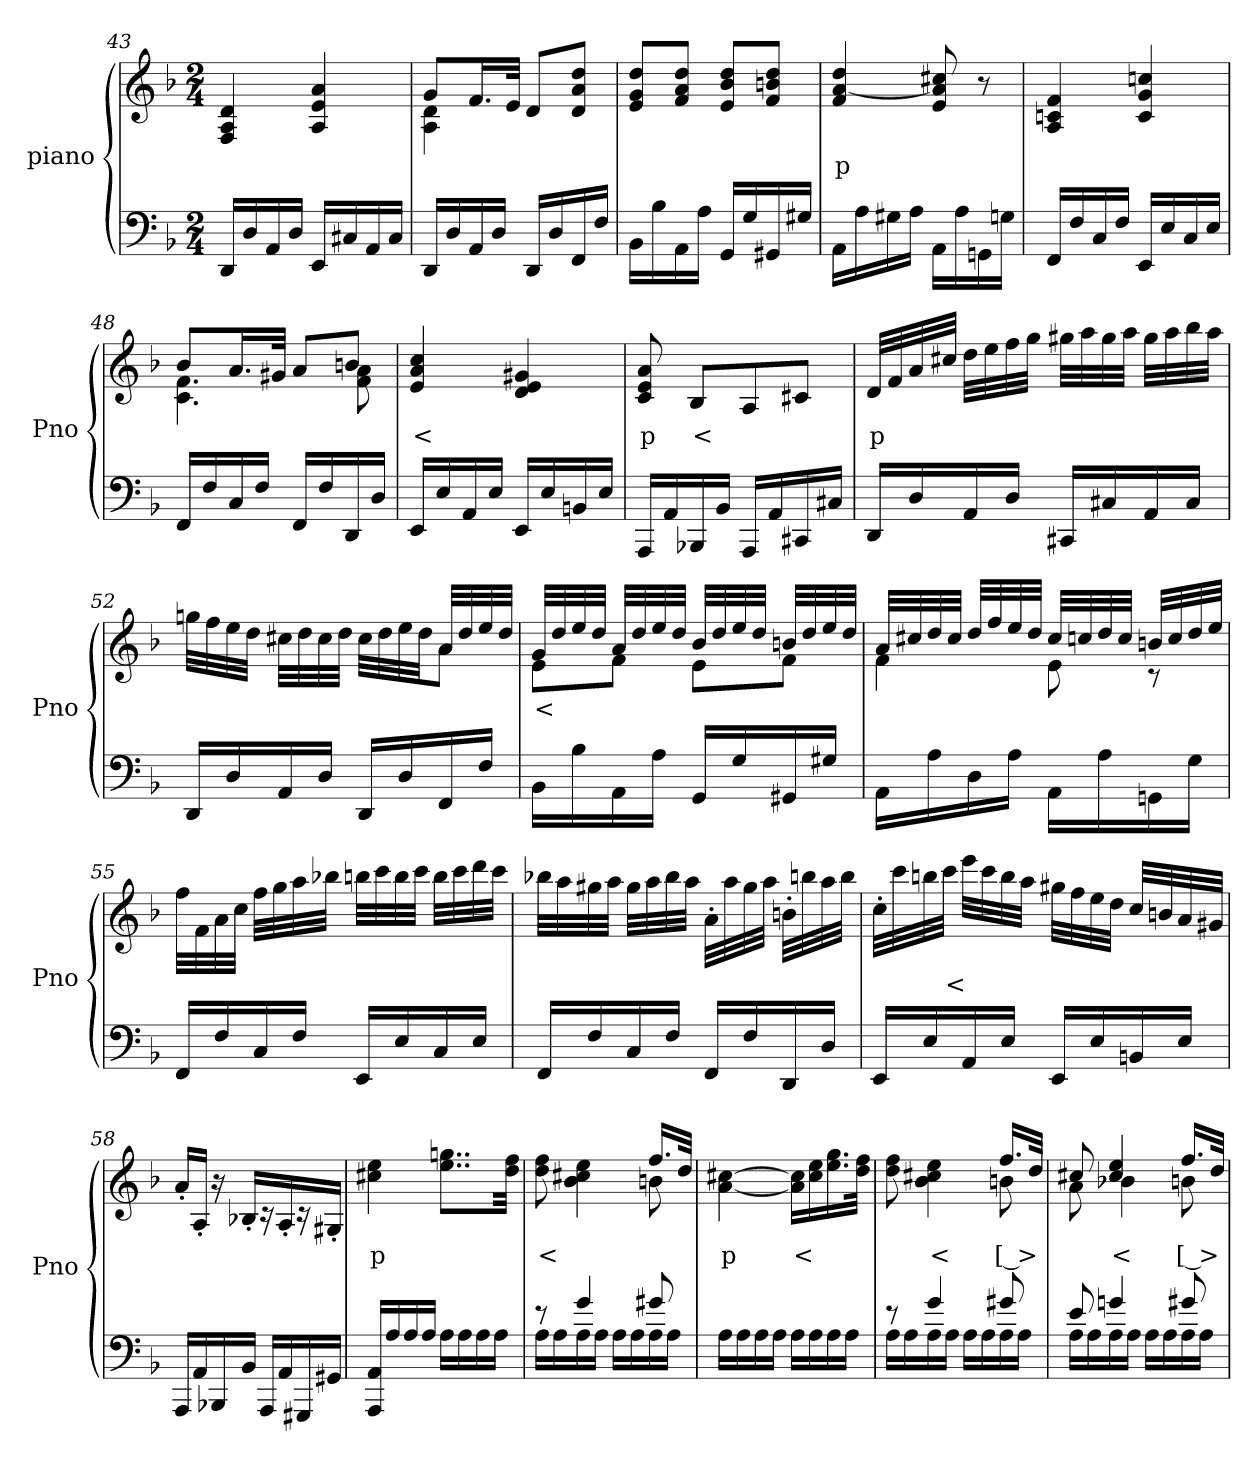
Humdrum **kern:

**kern	**kern	**text
*part2	*part1	*part1
*staff2	*staff1	*staff1
*I"piano	*I"piano	*
*I'Pno	*I'Pno	*
*clefF4	*clefG2	*
*k[b-]	*k[b-]	*
*d:	*d:	*
*M2/4	*M2/4	*
=43	=43	=43
16DD/LL	4F/ 4A/ 4d/	.
16D/	.	.
16AA/	.	.
16D/JJ	.	.
16EE/LL	4A/ 4e/ 4a/	.
16C#X/	.	.
16AA/	.	.
16C#/JJ	.	.
=44	=44	=44
*	*^	*
16DD/LL	8g/L	4A\ 4d\	.
16D/	.	.	.
16AA/	16.f/L	.	.
16D/JJ	.	.	.
.	32e/JJk	.	.
16DD/LL	8d/L	4ryy	.
16D/	.	.	.
16FF/	8d/ 8a/ 8dd/J	.	.
16F/JJ	.	.	.
*	*v	*v	*
=45	=45	=45
16BB-\LL	8e/ 8g/ 8dd/L	.
16B-\	.	.
16AA\	8f/ 8a/ 8dd/J	.
16A\JJ	.	.
16GG/LL	8e/ 8b-/ 8dd/L	.
16G/	.	.
16GG#X/	8f/ 8bn/ 8dd/J	.
16G#X/JJ	.	.
!!LO:PB:g=z
=46	=46	=46
!	!	!LO:LY:b
16AA\LL	4f/ [4a/ 4dd/	p
16A\	.	.
16G#X\	.	.
16A\JJ	.	.
16AA\LL	8e/ 8a/] 8cc#X/	.
16A\	.	.
16GGn\	8r	.
16Gn\JJ	.	.
=47	=47	=47
16FF/LL	4A/ 4cn/ 4f/	.
16F/	.	.
16C/	.	.
16F/JJ	.	.
16EE/LL	4c/ 4g/ 4ccn/	.
16E/	.	.
16C/	.	.
16E/JJ	.	.
=48	=48	=48
*	*^	*
16FF/LL	8b-/L	4.c\ 4.f\	.
16F/	.	.	.
16C/	16.a/L	.	.
16F/JJ	.	.	.
.	32g#X/JJk	.	.
16FF/LL	8a/L	.	.
16F/	.	.	.
16DD/	8bn/J	8f\ 8a\	.
16D/JJ	.	.	.
*	*v	*v	*
=49	=49	=49
!	!	!LO:LY:b
16EE/LL	4e/ 4a/ 4cc/	<
16E/	.	.
16AA/	.	.
16E/JJ	.	.
16EE/LL	4d/ 4e/ 4g#X/	.
16E/	.	.
16BBn/	.	.
16E/JJ	.	.
=50	=50	=50
!	!	!LO:LY:b
16AAA/LL	8c/ 8e/ 8a/	p
16AA/	.	.
!	!	!LO:LY:b
16BBB-X/	8B-/L	<
16BB-/JJ	.	.
16AAA/LL	8A/	.
16AA/	.	.
16CC#X/	8c#X/J	.
16C#X/JJ	.	.
!!LO:LB:g=z
=51	=51	=51
!	!	!LO:LY:b
16DD/LL	32d/LLL	p
.	32f/	.
16D/	32a/	.
.	32cc#X/JJJ	.
16AA/	32dd\LLL	.
.	32ee\	.
16D/JJ	32ff\	.
.	32gg\JJJ	.
16CC#X/LL	32gg#X\LLL	.
.	32aa\	.
16C#X/	32gg#\	.
.	32aa\JJJ	.
16AA/	32gg#\LLL	.
.	32aa\	.
16C#/JJ	32bb-\	.
.	32aa\JJJ	.
=52	=52	=52
*	*^	*
16DD/LL	4.ryy	32ggn\LLL	.
.	.	32ff\	.
16D/	.	32ee\	.
.	.	32dd\JJJ	.
16AA/	.	32cc#X\LLL	.
.	.	32dd\	.
16D/JJ	.	32cc#\	.
.	.	32dd\JJJ	.
16DD/LL	.	32cc#\LLL	.
.	.	32dd\	.
16D/	.	32ee\	.
.	.	32dd\JJ	.
16FF/	32a/LLL	8a\J	.
.	32dd/	.	.
16F/JJ	32ee/	.	.
.	32dd/JJJ	.	.
=53	=53	=53	=53
!	!	!	!LO:LY:b
16BB-\LL	32g/LLL	8e\L	<
.	32dd/	.	.
16B-\	32ee/	.	.
.	32dd/JJJ	.	.
16AA\	32a/LLL	8f\J	.
.	32dd/	.	.
16A\JJ	32ee/	.	.
.	32dd/JJJ	.	.
16GG/LL	32b-/LLL	8e\L	.
.	32dd/	.	.
16G/	32ee/	.	.
.	32dd/JJJ	.	.
16GG#X/	32bn/LLL	8f\J	.
.	32dd/	.	.
16G#X/JJ	32ee/	.	.
.	32dd/JJJ	.	.
!!LO:LB:g=z	!!
=54	=54	=54	=54
16AA\LL	32a/LLL	4f\	.
.	32cc#X/	.	.
16A\	32dd/	.	.
.	32cc#/JJJ	.	.
16D\	32dd/LLL	.	.
.	32ff/	.	.
16A\JJ	32ee/	.	.
.	32dd/JJJ	.	.
16AA\LL	32cc#/LLL	8e\	.
.	32ccn/	.	.
16A\	32dd/	.	.
.	32cc/JJJ	.	.
16GGn\	32bn/LLL	8r	.
.	32cc/	.	.
16G\JJ	32dd/	.	.
.	32ee/JJJ	.	.
*	*v	*v	*
=55	=55	=55
16FF/LL	32ff\LLL	.
.	32f\	.
16F/	32a\	.
.	32cc\JJJ	.
16C/	32ff\LLL	.
.	32gg\	.
16F/JJ	32aa\	.
.	32bb-X\JJJ	.
16EE/LL	32bbn\LLL	.
.	32ccc\	.
16E/	32bb\	.
.	32ccc\JJJ	.
16C/	32bb\LLL	.
.	32ccc\	.
16E/JJ	32ddd\	.
.	32ccc\JJJ	.
!!LO:LB:g=z
=56	=56	=56
16FF/LL	32bb-X\LLL	.
.	32aa\	.
16F/	32gg#X\	.
.	32aa\JJJ	.
16C/	32gg#\LLL	.
.	32aa\	.
16F/JJ	32bb-\	.
.	32aa\JJJ	.
16FF/LL	32a'\LLL	.
.	32aa\	.
16F/	32gg#\	.
.	32aa\JJJ	.
16DD/	32bn'\LLL	.
.	32bbn\	.
16D/JJ	32aa\	.
.	32bb\JJJ	.
=57	=57	=57
16EE/LL	32cc'\LLL	.
.	32ccc\	.
16E/	32bbn\	.
!	!	!LO:LY:b
.	32ccc\JJJ	<
16AA/	32eee\LLL	.
.	32ccc\	.
16E/JJ	32bb\	.
.	32aa\JJJ	.
16EE/LL	32gg#X\LLL	.
.	32ff\	.
16E/	32ee\	.
.	32dd\JJJ	.
16BBn/	32cc/LLL	.
.	32bn/	.
16E/JJ	32a/	.
.	32g#X/JJJ	.
=58	=58	=58
16AAA/LL	16a'/LL	.
16AA/	16A'/JJ	.
16BBB-X/	16r	.
16BB-/JJ	16B-X'/LL	.
16AAA/LL	16r	.
16AA/	16A'/	.
16GGG#X/	16r	.
16GG#X/JJ	16G#X'/JJ	.
!!LO:LB:g=z
=59	=59	=59
!	!	!LO:LY:b
16AAA/ 16AA/LL	4cc#X\ 4ee\	p
16A/	.	.
16A/	.	.
16A/JJ	.	.
16A\LL	8..ee\ 8..ggn\L	.
16A\	.	.
16A\	.	.
16A\JJ	.	.
.	32dd\ 32ff\Jkk	.
=60	=60	=60
*^	*^	*
!	!	!	!	!LO:LY:b
8r	16A\LL	4.ryy	8dd\ 8ff\	<
.	16A\	.	.	.
4g/	16A\	.	4b-\ 4cc#X\ 4ee\	.
.	16A\JJ	.	.	.
.	16A\LL	.	.	.
.	16A\	.	.	.
8g#X/	16A\	16.ff/LL	8bn\	.
.	16A\JJ	.	.	.
.	.	32dd/JJk	.	.
*v	*v	*	*	*
*	*v	*v	*
=61	=61	=61
!	!	!LO:LY:b
16A\LL	[4a\ [4cc#X\	p
16A\	.	.
16A\	.	.
16A\JJ	.	.
!	!	!LO:LY:b
16A\LL	16a\] 16cc#\]LL	<
16A\	16cc#\ 16ee\	.
16A\	16.ee\ 16.gg\	.
16A\JJ	.	.
.	32dd\ 32ff\JJk	.
=62	=62	=62
*^	*^	*
8r	16A\LL	4.ryy	8dd\ 8ff\	.
.	16A\	.	.	.
!	!	!	!	!LO:LY:b
4g/	16A\	.	4b-\ 4cc#X\ 4ee\	<
.	16A\JJ	.	.	.
.	16A\LL	.	.	.
.	16A\	.	.	.
!	!	!	!	!LO:LY:b
8g#X/	16A\	16.ff/LL	8bn\	[ >
.	16A\JJ	.	.	.
.	.	32dd/JJk	.	.
=63	=63	=63	=63	=63
8e/	16A\LL	8cc#X/	8a\	.
.	16A\	.	.	.
!	!	!	!	!LO:LY:b
4gn/	16A\	4cc#/ 4ee/	4b-X\	<
.	16A\JJ	.	.	.
.	16A\LL	.	.	.
.	16A\	.	.	.
!	!	!	!	!LO:LY:b
8g#X/	16A\	16.ff/LL	8bn\	[ >
.	16A\JJ	.	.	.
.	.	32dd/JJk	.	.
*v	*v	*	*	*
*	*v	*v	*
=	=	=
*-	*-	*-
